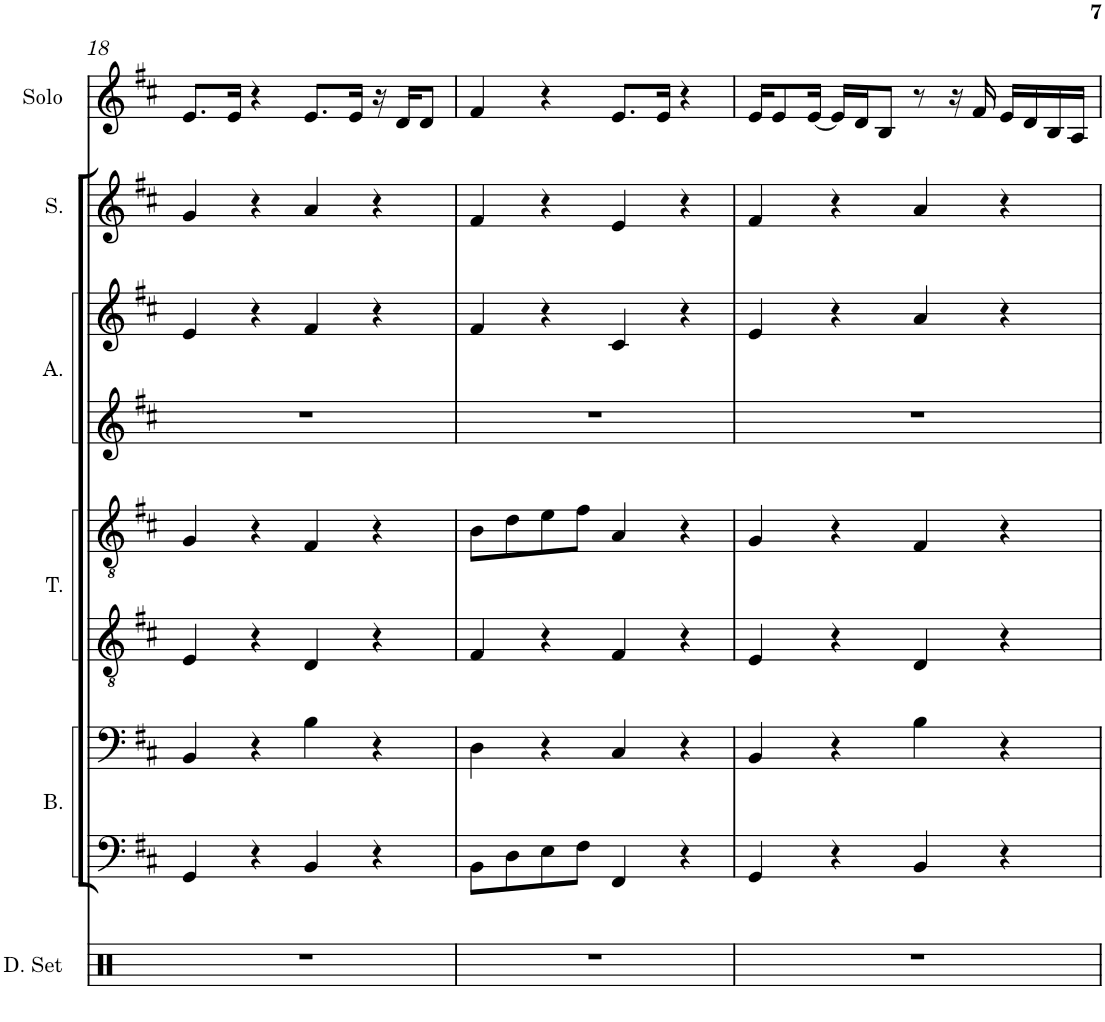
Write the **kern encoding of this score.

**kern	**kern	**kern	**kern	**kern	**kern	**kern	**kern	**kern
*part6	*part5	*part5	*part4	*part4	*part3	*part3	*part2	*part1
*staff9	*staff8	*staff7	*staff6	*staff5	*staff4	*staff3	*staff2	*staff1
*I"Drumset	*I"Bass	*	*I"Tenor	*	*I"Alto	*	*I"Soprano	*I"Solo
*I'D. Set	*I'B.	*	*I'T.	*	*I'A.	*	*I'S.	*I'Solo
!!LO:PB:g=z
*clefX	*clefF4	*clefF4	*clefGv2	*clefGv2	*clefG2	*clefG2	*clefG2	*clefG2
*k[]	*k[f#c#]	*k[f#c#]	*k[f#c#]	*k[f#c#]	*k[f#c#]	*k[f#c#]	*k[f#c#]	*k[f#c#]
*M4/4	*M4/4	*M4/4	*M4/4	*M4/4	*M4/4	*M4/4	*M4/4	*M4/4
=18	=18	=18	=18	=18	=18	=18	=18	=18
1r	4GG/	4BB/	4E/	4G/	1r	4e/	4g/	8.e/L
.	.	.	.	.	.	.	.	16e/Jk
.	4r	4r	4r	4r	.	4r	4r	4r
.	4BB/	4B\	4D/	4F#/	.	4f#/	4a/	8.e/L
.	.	.	.	.	.	.	.	16e/Jk
.	4r	4r	4r	4r	.	4r	4r	16r
.	.	.	.	.	.	.	.	16d/KL
.	.	.	.	.	.	.	.	8d/J
=19	=19	=19	=19	=19	=19	=19	=19	=19
1r	8BB\L	4D\	4F#/	8B\L	1r	4f#/	4f#/	4f#/
.	8D\	.	.	8d\	.	.	.	.
.	8E\	4r	4r	8e\	.	4r	4r	4r
.	8F#\J	.	.	8f#\J	.	.	.	.
.	4FF#/	4C#/	4F#/	4A/	.	4c#/	4e/	8.e/L
.	.	.	.	.	.	.	.	16e/Jk
.	4r	4r	4r	4r	.	4r	4r	4r
=20	=20	=20	=20	=20	=20	=20	=20	=20
1r	4GG/	4BB/	4E/	4G/	1r	4e/	4f#/	16e/KL
.	.	.	.	.	.	.	.	8e/
.	.	.	.	.	.	.	.	[16e/Jk
.	4r	4r	4r	4r	.	4r	4r	16e/LL]
.	.	.	.	.	.	.	.	16d/J
.	.	.	.	.	.	.	.	8B/J
.	4BB/	4B\	4D/	4F#/	.	4a/	4a/	8r
.	.	.	.	.	.	.	.	16r
.	.	.	.	.	.	.	.	16f#/
.	4r	4r	4r	4r	.	4r	4r	16e/LL
.	.	.	.	.	.	.	.	16d/
.	.	.	.	.	.	.	.	16B/
.	.	.	.	.	.	.	.	16A/JJ
=	=	=	=	=	=	=	=	=
*-	*-	*-	*-	*-	*-	*-	*-	*-
